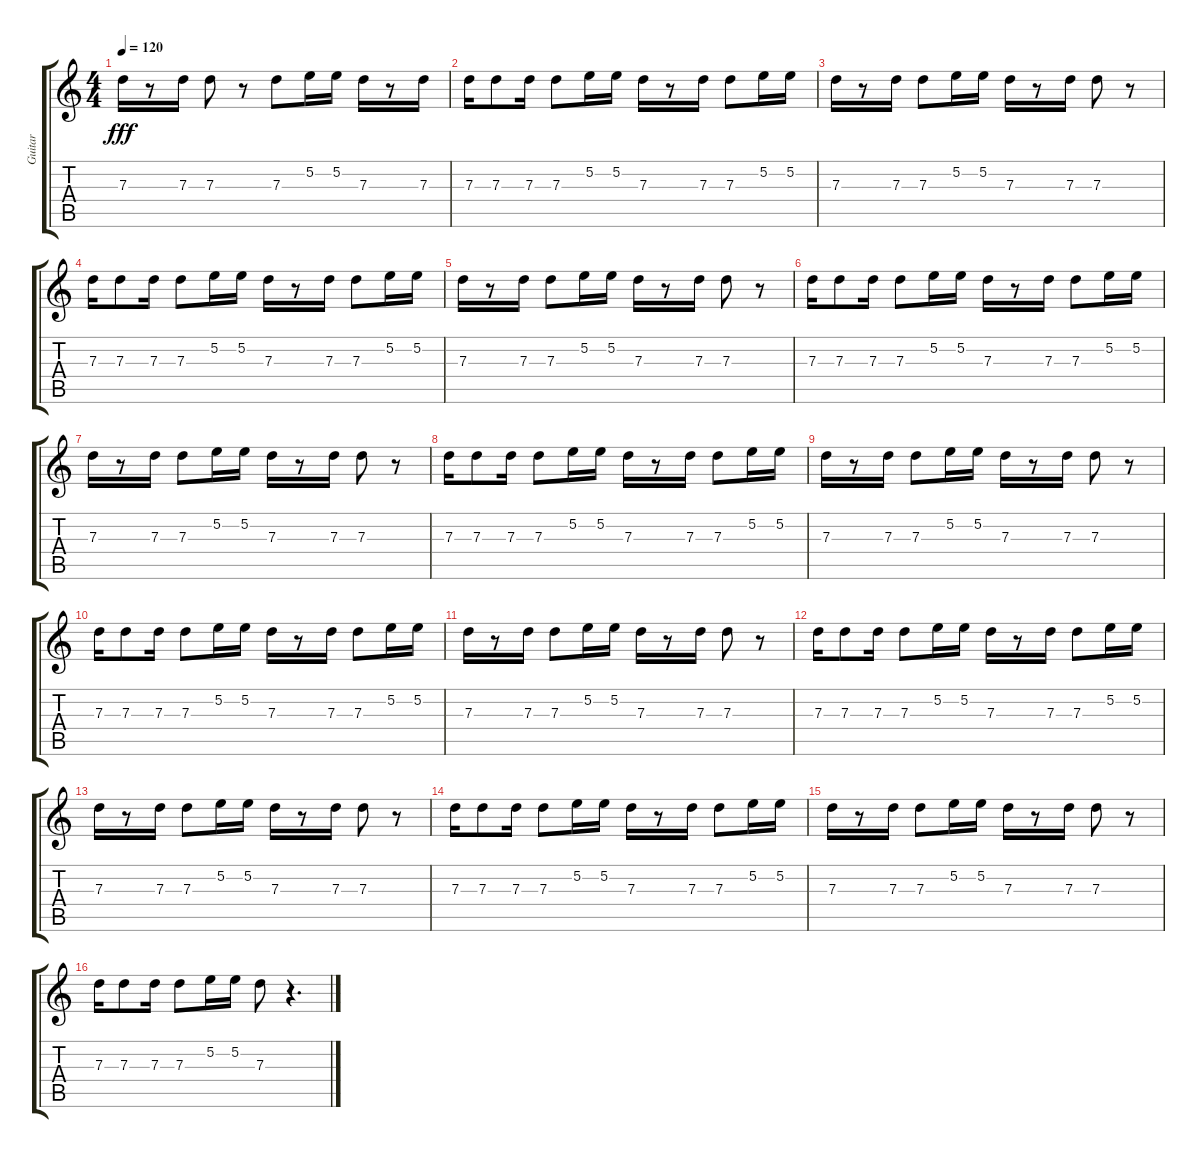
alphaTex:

\track ("Guitar" "Guitar") {instrument acousticguitarnylon}
\staff {score tabs}
\tuning (E4 B3 G3 D3 A2 E2) {hide}
\ts (4 4)
\tempo 120
\clef g2
\ks c
7.3.16{dy fff} r.8 7.3.16 7.3.8 r.8 7.3.8 5.2.16 5.2.16 7.3.16 r.8 7.3.16 |
7.3.16 7.3.8 7.3.16 7.3.8 5.2.16 5.2.16 7.3.16 r.8 7.3.16 7.3.8 5.2.16 5.2.16 |
7.3.16 r.8 7.3.16 7.3.8 5.2.16 5.2.16 7.3.16 r.8 7.3.16 7.3.8 r.8 |
7.3.16 7.3.8 7.3.16 7.3.8 5.2.16 5.2.16 7.3.16 r.8 7.3.16 7.3.8 5.2.16 5.2.16 |
7.3.16 r.8 7.3.16 7.3.8 5.2.16 5.2.16 7.3.16 r.8 7.3.16 7.3.8 r.8 |
7.3.16 7.3.8 7.3.16 7.3.8 5.2.16 5.2.16 7.3.16 r.8 7.3.16 7.3.8 5.2.16 5.2.16 |
7.3.16 r.8 7.3.16 7.3.8 5.2.16 5.2.16 7.3.16 r.8 7.3.16 7.3.8 r.8 |
7.3.16 7.3.8 7.3.16 7.3.8 5.2.16 5.2.16 7.3.16 r.8 7.3.16 7.3.8 5.2.16 5.2.16 |
7.3.16 r.8 7.3.16 7.3.8 5.2.16 5.2.16 7.3.16 r.8 7.3.16 7.3.8 r.8 |
7.3.16 7.3.8 7.3.16 7.3.8 5.2.16 5.2.16 7.3.16 r.8 7.3.16 7.3.8 5.2.16 5.2.16 |
7.3.16 r.8 7.3.16 7.3.8 5.2.16 5.2.16 7.3.16 r.8 7.3.16 7.3.8 r.8 |
7.3.16 7.3.8 7.3.16 7.3.8 5.2.16 5.2.16 7.3.16 r.8 7.3.16 7.3.8 5.2.16 5.2.16 |
7.3.16 r.8 7.3.16 7.3.8 5.2.16 5.2.16 7.3.16 r.8 7.3.16 7.3.8 r.8 |
7.3.16 7.3.8 7.3.16 7.3.8 5.2.16 5.2.16 7.3.16 r.8 7.3.16 7.3.8 5.2.16 5.2.16 |
7.3.16 r.8 7.3.16 7.3.8 5.2.16 5.2.16 7.3.16 r.8 7.3.16 7.3.8 r.8 |
7.3.16 7.3.8 7.3.16 7.3.8 5.2.16 5.2.16 7.3.8 r.4{d}
